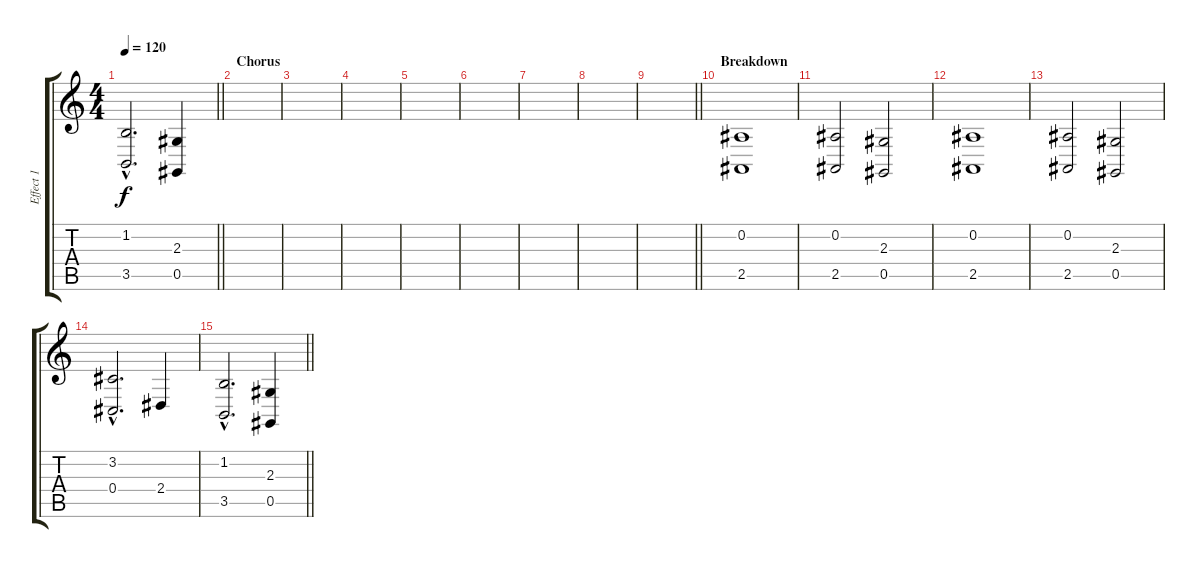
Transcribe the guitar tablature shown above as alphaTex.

\track ("Effect 1" "Effect 1") {instrument pad2warm}
\staff {score tabs}
\tuning (Eb4 Bb3 Gb3 Db3 Ab2 Db2) {hide}
\ts (4 4)
\tempo 120
\clef g2
\barLineRight lightlight
\ks c
(1.2{hac} 3.5{hac}).2{d dy f} (2.3 0.5).4 |
\section ("" "Chorus")
|
|
|
|
|
|
|
\barLineRight lightlight
|
\section ("" "Breakdown")
(0.2 2.5).1 |
(0.2 2.5).2 (2.3 0.5).2 |
(0.2 2.5).1 |
(0.2 2.5).2 (2.3 0.5).2 |
(3.2{hac} 0.4{hac}).2{d} 2.4.4 |
\barLineRight lightlight
(1.2{hac} 3.5{hac}).2{d} (2.3 0.5).4
